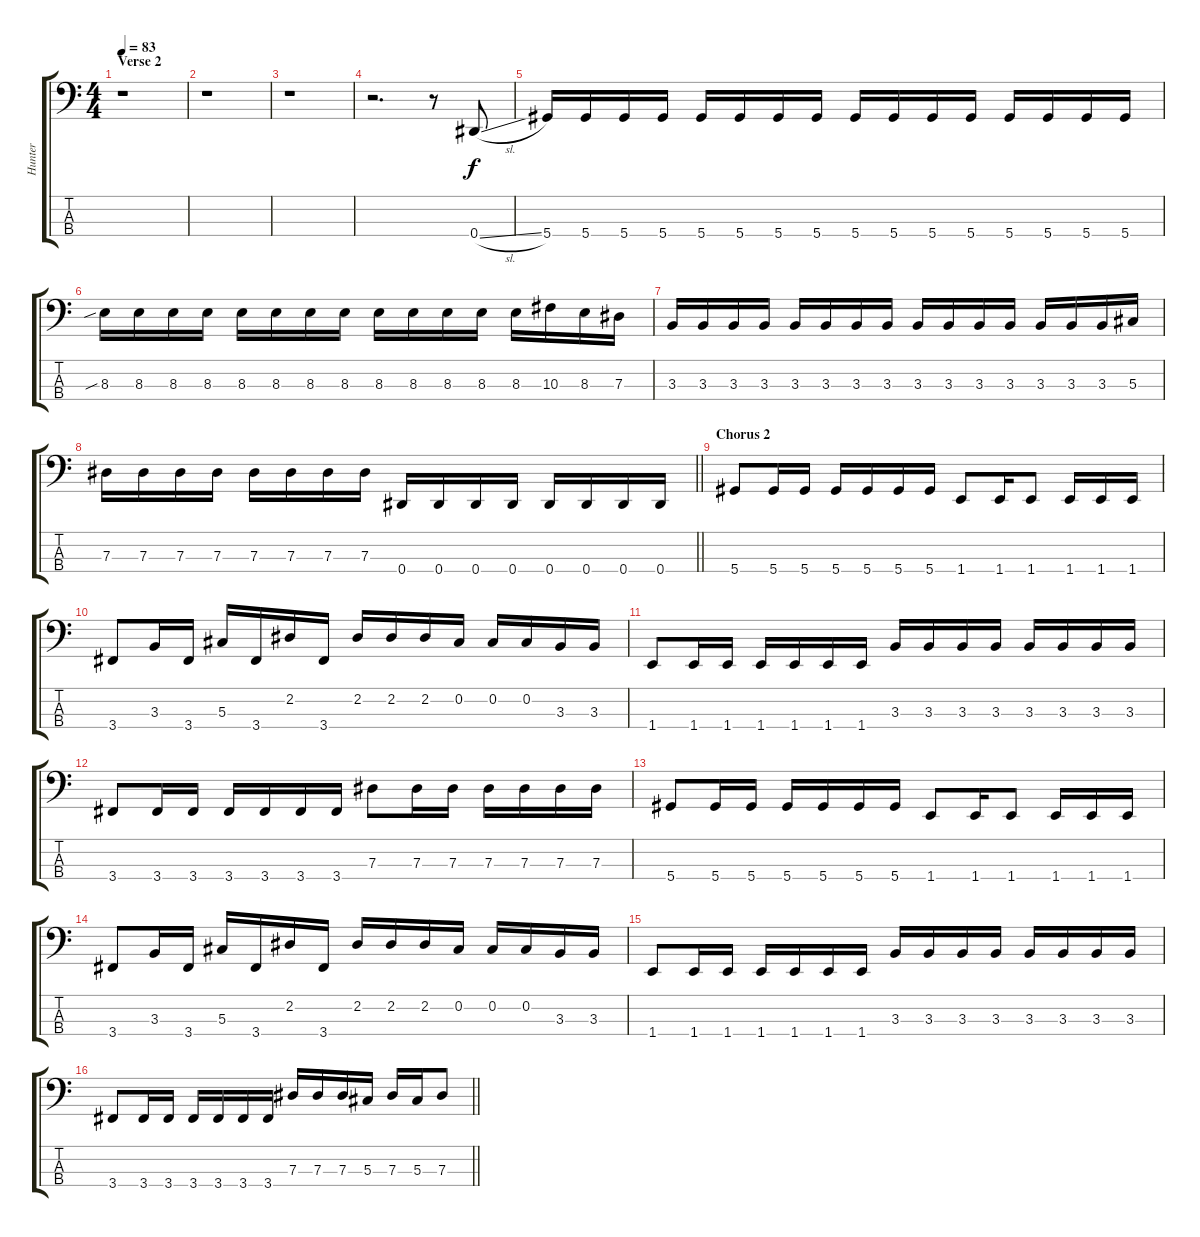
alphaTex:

\track ("Hunter " "Hunter ") {instrument electricbasspick}
\staff {score tabs}
\tuning (Gb2 Db2 Ab1 Eb1) {hide}
\ts (4 4)
\section ("" "Verse 2")
\tempo 83
\clef f4
\ks c
r.1{dy f} |
r.1 |
r.1 |
r.2{d} r.8 0.4{sl}.8 |
5.4.16 5.4.16 5.4.16 5.4.16 5.4.16 5.4.16 5.4.16 5.4.16 5.4.16 5.4.16 5.4.16 5.4.16 5.4.16 5.4.16 5.4.16 5.4.16 |
8.3{sib}.16 8.3.16 8.3.16 8.3.16 8.3.16 8.3.16 8.3.16 8.3.16 8.3.16 8.3.16 8.3.16 8.3.16 8.3.16 10.3.16 8.3.16 7.3.16 |
3.3.16 3.3.16 3.3.16 3.3.16 3.3.16 3.3.16 3.3.16 3.3.16 3.3.16 3.3.16 3.3.16 3.3.16 3.3.16 3.3.16 3.3.16 5.3.16 |
\barLineRight lightlight
7.3.16 7.3.16 7.3.16 7.3.16 7.3.16 7.3.16 7.3.16 7.3.16 0.4.16 0.4.16 0.4.16 0.4.16 0.4.16 0.4.16 0.4.16 0.4.16 |
\section ("" "Chorus 2")
5.4.8 5.4.16 5.4.16 5.4.16 5.4.16 5.4.16 5.4.16 1.4.8 1.4.16 1.4.8 1.4.16 1.4.16 1.4.16 |
3.4.8 3.3.16 3.4.16 5.3.16 3.4.16 2.2.16 3.4.16 2.2.16 2.2.16 2.2.16 0.2.16 0.2.16 0.2.16 3.3.16 3.3.16 |
1.4.8 1.4.16 1.4.16 1.4.16 1.4.16 1.4.16 1.4.16 3.3.16 3.3.16 3.3.16 3.3.16 3.3.16 3.3.16 3.3.16 3.3.16 |
3.4.8 3.4.16 3.4.16 3.4.16 3.4.16 3.4.16 3.4.16 7.3.8 7.3.16 7.3.16 7.3.16 7.3.16 7.3.16 7.3.16 |
5.4.8 5.4.16 5.4.16 5.4.16 5.4.16 5.4.16 5.4.16 1.4.8 1.4.16 1.4.8 1.4.16 1.4.16 1.4.16 |
3.4.8 3.3.16 3.4.16 5.3.16 3.4.16 2.2.16 3.4.16 2.2.16 2.2.16 2.2.16 0.2.16 0.2.16 0.2.16 3.3.16 3.3.16 |
1.4.8 1.4.16 1.4.16 1.4.16 1.4.16 1.4.16 1.4.16 3.3.16 3.3.16 3.3.16 3.3.16 3.3.16 3.3.16 3.3.16 3.3.16 |
\barLineRight lightlight
3.4.8 3.4.16 3.4.16 3.4.16 3.4.16 3.4.16 3.4.16 7.3.16 7.3.16 7.3.16 5.3.16 7.3.16 5.3.16 7.3.8
